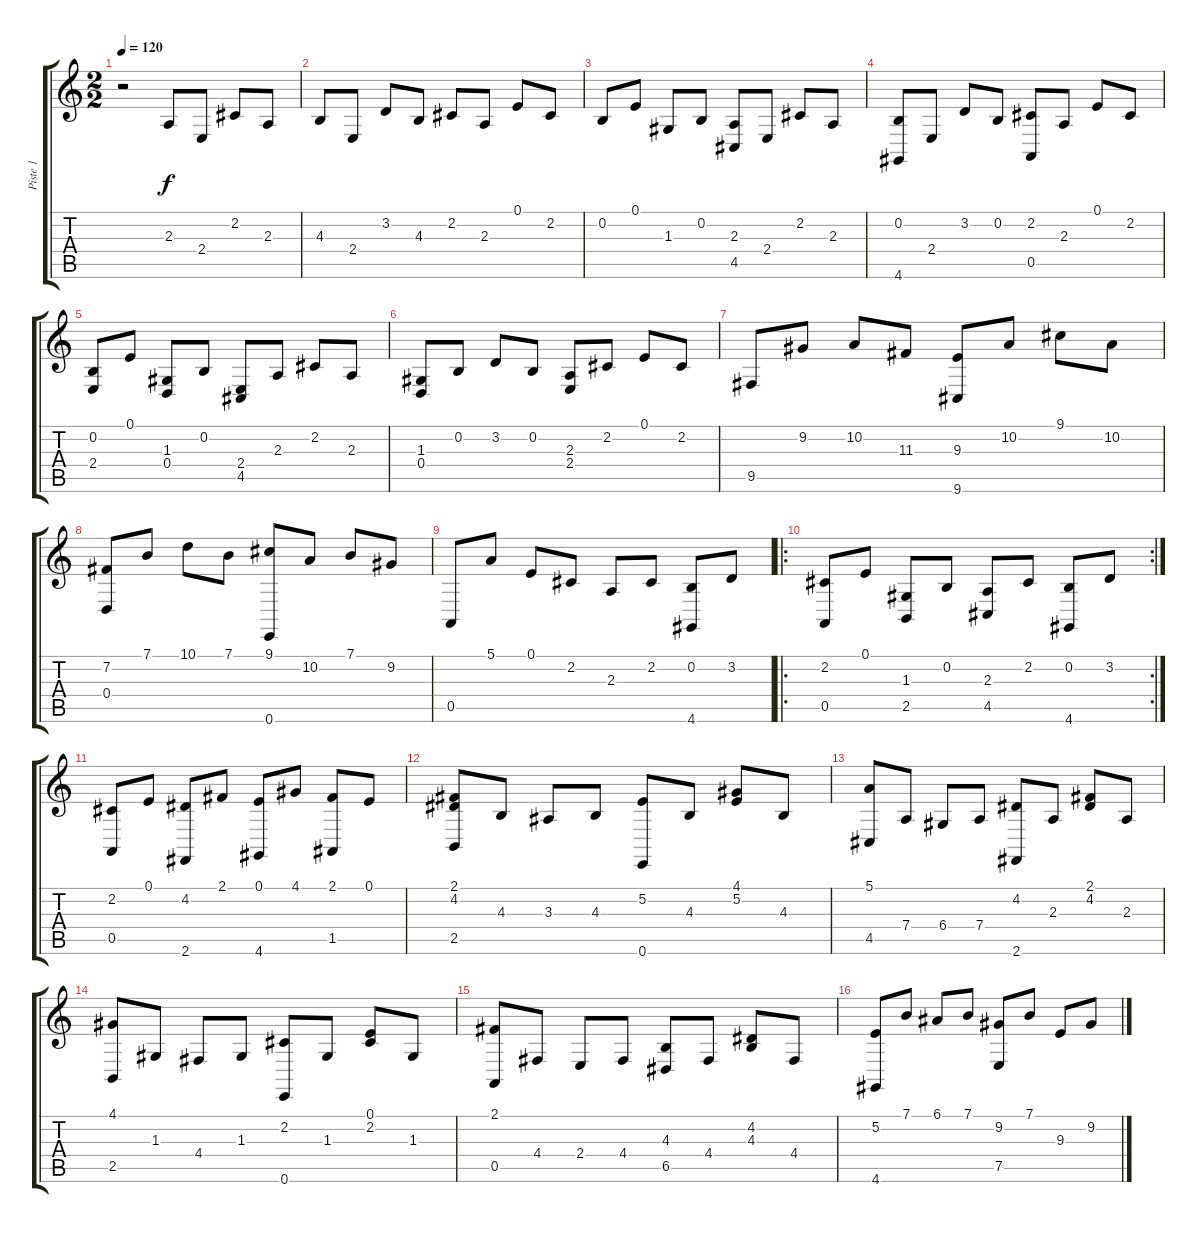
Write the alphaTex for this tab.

\track ("Piste 1" "Piste 1") {instrument drawbarorgan}
\staff {score tabs}
\tuning (E4 B3 G3 D3 A2 E2) {hide}
\ts (2 2)
\tempo 120
\clef g2
\ks c
r.2{dy f instrument drawbarorgan} 2.3.8 2.4.8 2.2.8 2.3.8 |
4.3.8 2.4.8 3.2.8 4.3.8 2.2.8 2.3.8 0.1.8 2.2.8 |
0.2.8 0.1.8 1.3.8 0.2.8 (2.3 4.5).8 2.4.8 2.2.8 2.3.8 |
(0.2 4.6).8 2.4.8 3.2.8 0.2.8 (2.2 0.5).8 2.3.8 0.1.8 2.2.8 |
(0.2 2.4).8 0.1.8 (1.3 0.4).8 0.2.8 (2.4 4.5).8 2.3.8 2.2.8 2.3.8 |
(1.3 0.4).8 0.2.8 3.2.8 0.2.8 (2.3 2.4).8 2.2.8 0.1.8 2.2.8 |
9.5.8 9.2.8 10.2.8 11.3.8 (9.3 9.6).8 10.2.8 9.1.8 10.2.8 |
(7.2 0.4).8 7.1.8 10.1.8 7.1.8 (9.1 0.6).8 10.2.8 7.1.8 9.2.8 |
0.5.8 5.1.8 0.1.8 2.2.8 2.3.8 2.2.8 (0.2 4.6).8 3.2.8 |
\ro
\rc 2
(2.2 0.5).8 0.1.8 (1.3 2.5).8 0.2.8 (2.3 4.5).8 2.2.8 (0.2 4.6).8 3.2.8 |
(2.2 0.5).8 0.1.8 (4.2 2.6).8 2.1.8 (0.1 4.6).8 4.1.8 (2.1 1.5).8 0.1.8 |
(2.1 4.2 2.5).8 4.3.8 3.3.8 4.3.8 (5.2 0.6).8 4.3.8 (4.1 5.2).8 4.3.8 |
(5.1 4.5).8 7.4.8 6.4.8 7.4.8 (4.2 2.6).8 2.3.8 (2.1 4.2).8 2.3.8 |
(4.1 2.5).8 1.3.8 4.4.8 1.3.8 (2.2 0.6).8 1.3.8 (0.1 2.2).8 1.3.8 |
(2.1 0.5).8 4.4.8 2.4.8 4.4.8 (4.3 6.5).8 4.4.8 (4.2 4.3).8 4.4.8 |
(5.2 4.6).8 7.1.8 6.1.8 7.1.8 (9.2 7.5).8 7.1.8 9.3.8 9.2.8
